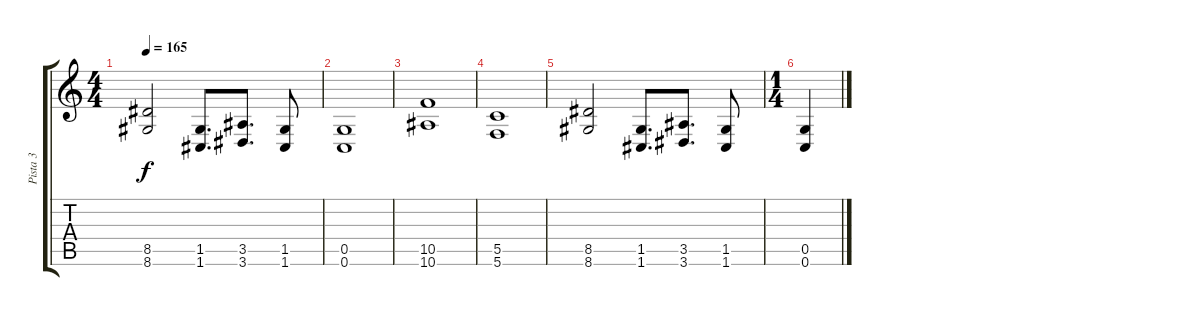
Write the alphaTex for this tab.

\track ("Pista 3" "Pista 3") {instrument distortionguitar}
\staff {score tabs}
\tuning (D4 A3 F3 C3 G2 C2) {hide}
\ts (4 4)
\tempo 165
\clef g2
\ks c
(8.5 8.6).2{dy f} (1.5 1.6).8{d} (3.5 3.6).8{d} (1.5 1.6).8 |
(0.5 0.6).1 |
(10.5 10.6).1 |
(5.5 5.6).1 |
(8.5 8.6).2 (1.5 1.6).8{d} (3.5 3.6).8{d} (1.5 1.6).8 |
\ts (1 4)
(0.5 0.6).4
